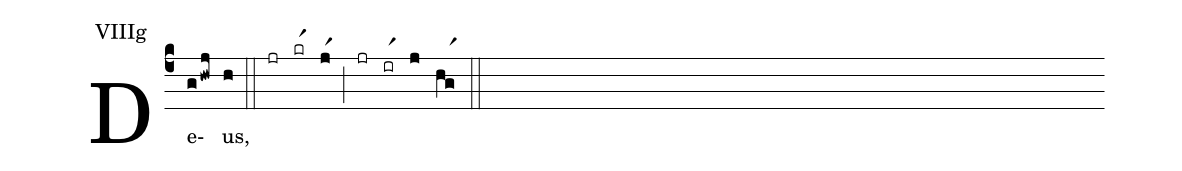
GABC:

annotation: VIIIg;
%%
(c4)De(ghwj)us,(h) (::) (jr)(krr1)(jr1)(;)(jr)(irr1)(j)(hgr1)(::)
